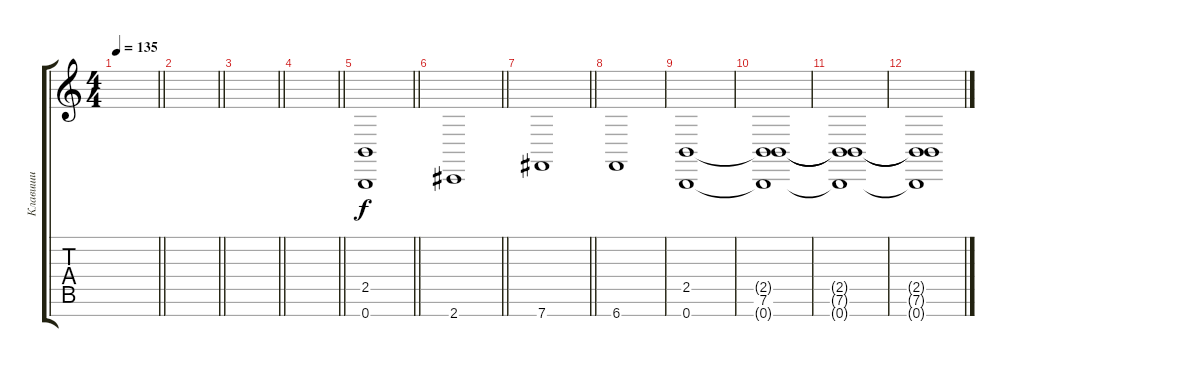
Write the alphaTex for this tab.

\track ("Клавиши" "Клавиши") {instrument honkytonkpiano}
\staff {score tabs}
\tuning (E4 B3 G3 D3 A2 E2 B1) {hide}
\ts (4 4)
\tempo 135
\clef g2
\barLineRight lightlight
\ks c
|
\barLineRight lightlight
|
\barLineRight lightlight
|
\barLineRight lightlight
|
\barLineRight lightlight
(2.5 0.7).1{volume 10} |
\barLineRight lightlight
2.7.1 |
\barLineRight lightlight
7.7.1 |
6.7.1 |
(2.5 0.7).1{volume 10} |
(2.5{t} 7.6 0.7{t}).1 |
(2.5{t} 7.6{t} 0.7{t}).1 |
(2.5{t} 7.6{t} 0.7{t}).1
